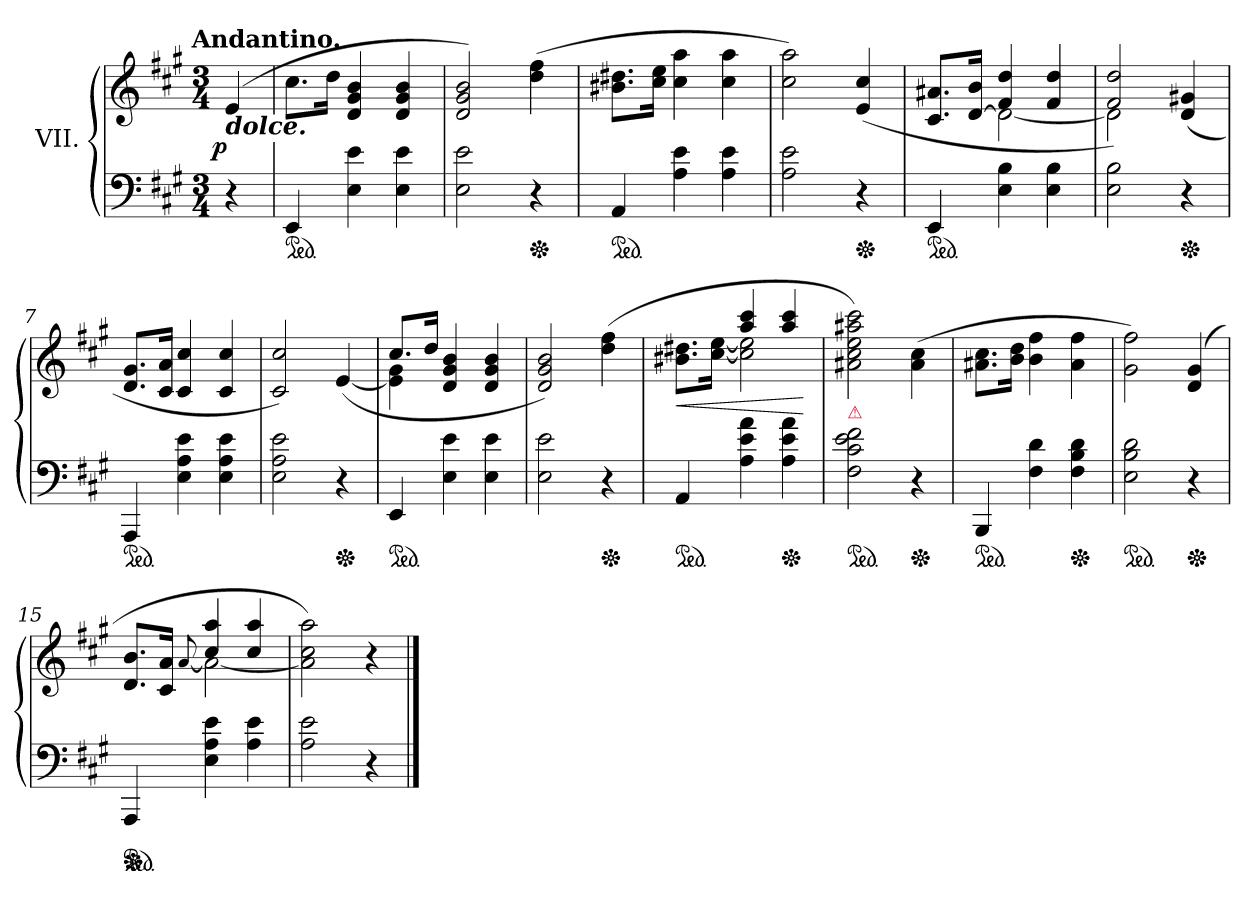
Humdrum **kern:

**kern	**kern	**dynam
*part1	*part1	*part1
*staff2	*staff1	*staff1/2
*I"VII.	*	*
*clefF4	*clefG2	*
*k[f#c#g#]	*k[f#c#g#]	*
*A:	*A:	*
!!LO:TX:omd:t=Andantino.
*M3/4	*M3/4	*
*MM92	*MM92	*
=	=	=
!	!LO:TX:b:Bi:t=dolce.	!
!	!	!LO:DY:rj
4r	(>4e	p
=1	=1	=1
*ped	*	*
4EE	8.cc#L	.
.	16ddJk	.
4E 4e	4d 4g# 4b	.
4E 4e	4d 4g# 4b	.
=2	=2	=2
2E 2e	2d 2g# 2b)	.
*Xped	*	*
4r	(>4dd 4ff#	.
=3	=3	=3
*ped	*	*
4AA	8.b#X 8.dd#XL	.
.	16cc# 16eeJk	.
4A 4e	4cc# 4aa	.
4A 4e	4cc# 4aa	.
=4	=4	=4
2A 2e	2cc# 2aa)	.
*Xped	*	*
4r	(>4e 4cc#	.
=5	=5	=5
*	*^	*
*ped	*	*	*
4EE	8.c# 8.a#XL	4ryy	.
.	[<16d 16bJk	.	.
4E 4B	4f# 4dd	2d_	.
4E 4B	4f# 4dd	.	.
=6	=6	=6	=6
2E 2B	2f# 2dd)	2d]	.
*Xped	*	*	*
4r	(>4d 4g#X	4ryy	.
*	*v	*v	*
=7	=7	=7
*ped	*	*
4AAA	8.d 8.g#L	.
.	16c# 16aJk	.
4E 4A 4e	4c# 4cc#	.
4E 4A 4e	4c# 4cc#	.
=8	=8	=8
2E 2A 2e	2c# 2cc#)	.
*Xped	*	*
4r	(>[4e	.
=9	=9	=9
*	*^	*
*ped	*	*	*
4EE	8.cc#L	4e] 4g#	.
.	16ddJk	.	.
4E 4e	4d 4g# 4b	2ryy	.
4E 4e	4d 4g# 4b	.	.
*	*v	*v	*
=10	=10	=10
2E 2e	2d 2g# 2b)	.
*Xped	*	*
4r	(>4dd 4ff#	.
=11	=11	=11
*	*^	*
*ped	*	*	*
4AA	4ryy	8.b#X 8.dd#XL	<
.	.	[16cc# [16eeJk	.
4A 4e 4a	4aa 4ccc#	2cc#] 2ee]	.
*Xped	*	*	*
4A 4e 4a	4aa 4ccc#	.	.
*	*v	*v	*
.	.	[
=12	=12	=12
!	!LO:TX:b:color=crimson:t=⚠	!
*ped	*	*
2F# 2c# 2e 2f#	2a#X 2cc# 2ee 2aa#X 2ccc#)	.
*Xped	*	*
4r	(>4a# 4cc#	.
=13	=13	=13
*ped	*	*
4BBB	8.a#X 8.cc#L	.
.	16b 16ddJk	.
4F# 4d	4b 4ff#	.
*Xped	*	*
4F# 4B 4d	4a# 4ff#	.
=14	=14	=14
*ped	*	*
2E 2B 2d	2g# 2ff#)	.
*Xped	*	*
4r	(>4d 4g#	.
=15	=15	=15
*	*^	*
*ped	*	*	*
*Xped	*	*	*
4AAA	8.d 8.bL	4ryy	.
.	16c# 16aJk	.	.
.	[<8qqa/	.	.
4E 4A 4e	4cc# 4aa	2a_	.
4A 4e	4cc# 4aa	.	.
*	*v	*v	*
=16	=16	=16
2A 2e	2a] 2cc# 2aa)	.
4r	4r	.
==	==	==
*-	*-	*-
